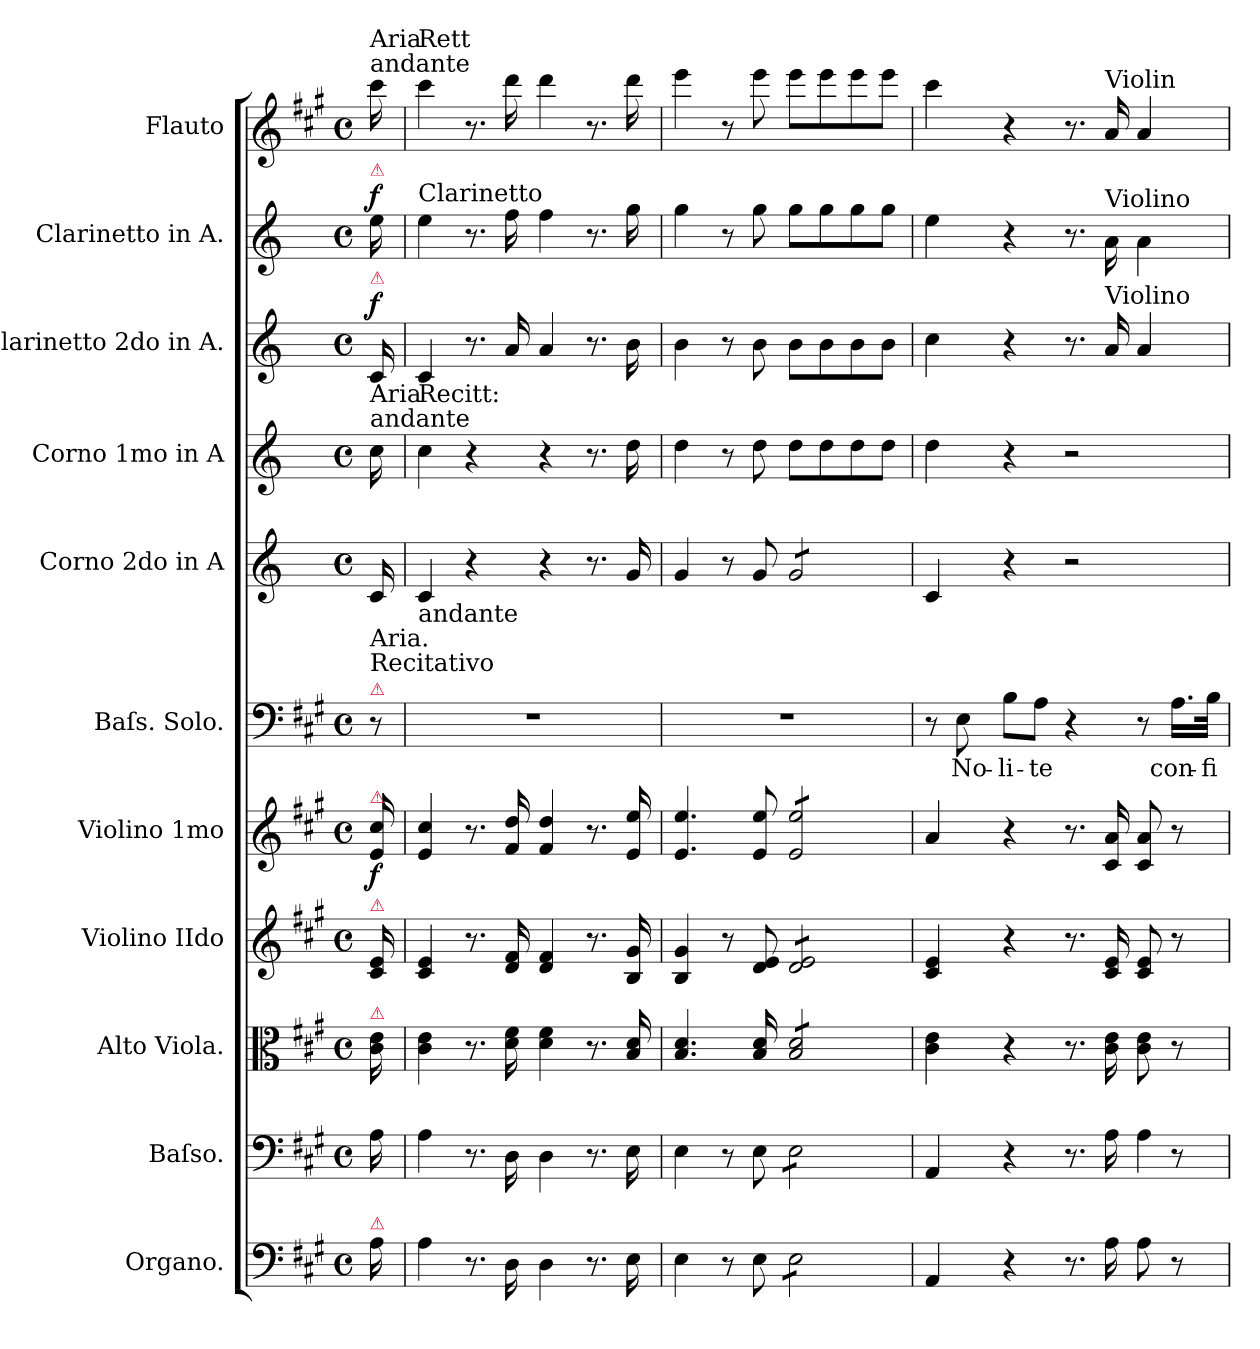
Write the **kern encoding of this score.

**kern	**kern	**kern	**dynam	**kern	**kern	**dynam	**kern	**text	**kern	**kern	**kern	**dynam	**kern	**dynam	**kern
*part11	*part10	*part9	*part9	*part8	*part7	*part7	*part6	*part6	*part5	*part4	*part3	*part3	*part2	*part2	*part1
*staff11	*staff10	*staff9	*staff9	*staff8	*staff7	*staff7	*staff6	*staff6	*staff5	*staff4	*staff3	*staff3	*staff2	*staff2	*staff1
*I"Organo.	*I"Baſso.	*I"Alto Viola.	*	*I"Violino IIdo	*I"Violino 1mo	*	*I"Baſs. Solo.	*	*I"Corno 2do in A	*I"Corno 1mo in A	*I"Clarinetto 2do in A.	*	*I"Clarinetto in A.	*	*I"Flauto
*I'org	*I'b	*I'a-vla	*	*I'Vn II	*	*	*I'B	*	*I'cor 2	*I'cor 1	*I'cl 2	*	*I'cl 1	*	*I'fl
*clefF4	*clefF4	*clefC3	*	*clefG2	*clefG2	*	*clefF4	*	*clefG2	*clefG2	*clefG2	*	*clefG2	*	*clefG2
*	*	*	*	*	*	*	*	*	*ITrd2c3	*ITrd2c3	*ITrd2c3	*	*ITrd2c3	*	*
*k[f#c#g#]	*k[f#c#g#]	*k[f#c#g#]	*	*k[f#c#g#]	*k[f#c#g#]	*	*k[f#c#g#]	*	*k[f#c#g#]	*k[f#c#g#]	*k[f#c#g#]	*	*k[f#c#g#]	*	*k[f#c#g#]
*M4/4	*M4/4	*M4/4	*	*M4/4	*M4/4	*	*M4/4	*	*M4/4	*M4/4	*M4/4	*	*M4/4	*	*M4/4
*met(c)	*met(c)	*met(c)	*	*met(c)	*met(c)	*	*met(c)	*	*met(c)	*met(c)	*met(c)	*	*met(c)	*	*met(c)
=	=	=	=	=	=	=	=	=	=	=	=	=	=	=	=
!	!	!	!	!	!	!	!	!	!	!	!	!	!	!	!LO:TX:a:t=andante
!	!	!	!	!	!	!	!	!	!	!	!	!	!	!	!LO:TX:a:t=Aria
!	!	!	!	!	!	!	!	!	!	!	!	!	!LO:TX:a:color=crimson:t=⚠	!	!
!	!	!	!	!	!	!	!	!	!	!	!LO:TX:a:color=crimson:t=⚠	!	!	!	!
!	!	!	!	!	!	!	!	!	!	!LO:TX:a:t=andante	!	!	!	!	!
!	!	!	!	!	!	!	!	!	!	!LO:TX:a:t=Aria	!	!	!	!	!
!	!	!	!	!	!	!	!LO:TX:a:color=crimson:t=⚠	!	!	!	!	!	!	!	!
!	!	!	!	!	!	!	!LO:TX:a:t=Recitativo	!	!	!	!	!	!	!	!
!	!	!	!	!	!	!	!LO:TX:a:t=Aria.	!	!	!	!	!	!	!	!
!	!	!	!	!	!LO:TX:a:color=crimson:t=⚠	!	!	!	!	!	!	!	!	!	!
!	!	!	!	!LO:TX:a:color=crimson:t=⚠	!	!	!	!	!	!	!	!	!	!	!
!	!	!LO:TX:a:color=crimson:t=⚠	!	!	!	!	!	!	!	!	!	!	!	!	!
!LO:TX:a:color=crimson:t=⚠	!	!	!	!	!	!	!	!	!	!	!	!	!	!	!
!	!	!	!LO:DY:b	!	!	!LO:DY:b	!LO:N:vis=8	!	!	!	!	!LO:DY:a	!	!LO:DY:a	!
16A\	16A\	16c#\ 16e\	fo	16c#/ 16e/	16e/ 16cc#/	f	16r	.	16A/	16a\	16A/	f	16cc#\	f	16ccc#\
=1	=1	=1	=1	=1	=1	=1	=1	=1	=1	=1	=1	=1	=1	=1	=1
!	!	!	!	!	!	!	!	!	!	!	!	!	!	!	!LO:TX:a:t=Rett
!	!	!	!	!	!	!	!	!	!	!	!	!	!LO:TX:a:t=Clarinetto	!	!
!	!	!	!	!	!	!	!	!	!	!LO:TX:a:t=Recitt&colon;	!	!	!	!	!
!	!	!	!	!	!	!	!LO:TX:a:t=andante	!	!	!	!	!	!	!	!
4A\	4A\	4c#\ 4e\	.	4c#/ 4e/	4e/ 4cc#/	.	1r	.	4A/	4a\	4A/	.	4cc#\	.	4ccc#\
8.r	8.r	8.r	.	8.r	8.r	.	.	.	4r	4r	8.r	.	8.r	.	8.r
16D\	16D\	16d\ 16f#\	.	16d/ 16f#/	16f#/ 16dd/	.	.	.	.	.	16f#/	.	16dd\	.	16ddd\
4D\	4D\	4d\ 4f#\	.	4d/ 4f#/	4f#/ 4dd/	.	.	.	4r	4r	4f#/	.	4dd\	.	4ddd\
8.r	8.r	8.r	.	8.r	8.r	.	.	.	8.r	8.r	8.r	.	8.r	.	8.r
16E\	16E\	16B/ 16d/	.	16B/ 16g#/	16e/ 16ee/	.	.	.	16e/	16b\	16g#\	.	16ee\	.	16ddd\
=2	=2	=2	=2	=2	=2	=2	=2	=2	=2	=2	=2	=2	=2	=2	=2
4E\	4E\	4.B/ 4.d/	.	4B/ 4g#/	4.e/ 4.ee/	.	1r	.	4e/	4b\	4g#\	.	4ee\	.	4eee\
8r	8r	.	.	8r	.	.	.	.	8r	8r	8r	.	8r	.	8r
!	!	!LO:N:vis=16	!	!	!	!	!	!	!	!	!	!	!	!	!
8E\	8E\	8B/ 8d/	.	8d/ 8e/	8e/ 8ee/	.	.	.	8e/	8b\	8g#\	.	8ee\	.	8eee\
*tremolo	*	*	*	*	*	*	*	*	*	*	*	*	*	*	*
*	*tremolo	*	*	*	*	*	*	*	*	*	*	*	*	*	*
*	*	*tremolo	*	*	*	*	*	*	*	*	*	*	*	*	*
*	*	*	*	*tremolo	*	*	*	*	*	*	*	*	*	*	*
*	*	*	*	*	*tremolo	*	*	*	*	*	*	*	*	*	*
*	*	*	*	*	*	*	*	*	*tremolo	*	*	*	*	*	*
8E\L	8E\L	8B/ 8d/L	.	8d/ 8e/L	8e/ 8ee/L	.	.	.	8e/L	8b\L	8g#\L	.	8ee\L	.	8eee\L
8E\	8E\	8B/ 8d/	.	8d/ 8e/	8e/ 8ee/	.	.	.	8e/	8b\	8g#\	.	8ee\	.	8eee\
8E\	8E\	8B/ 8d/	.	8d/ 8e/	8e/ 8ee/	.	.	.	8e/	8b\	8g#\	.	8ee\	.	8eee\
8E\J	8E\J	8B/ 8d/J	.	8d/ 8e/J	8e/ 8ee/J	.	.	.	8e/J	8b\J	8g#\J	.	8ee\J	.	8eee\J
*	*	*	*	*	*	*	*	*	*Xtremolo	*	*	*	*	*	*
*	*	*	*	*	*Xtremolo	*	*	*	*	*	*	*	*	*	*
*	*	*	*	*Xtremolo	*	*	*	*	*	*	*	*	*	*	*
*	*	*Xtremolo	*	*	*	*	*	*	*	*	*	*	*	*	*
*	*Xtremolo	*	*	*	*	*	*	*	*	*	*	*	*	*	*
*Xtremolo	*	*	*	*	*	*	*	*	*	*	*	*	*	*	*
=3	=3	=3	=3	=3	=3	=3	=3	=3	=3	=3	=3	=3	=3	=3	=3
4AA/	4AA/	4c#\ 4e\	.	4c#/ 4e/	4a/	.	8r	.	4A/	4b\	4a\	.	4cc#\	.	4ccc#\
.	.	.	.	.	.	.	8E\	No-	.	.	.	.	.	.	.
4r	4r	4r	.	4r	4r	.	8B\L	-li-	4r	4r	4r	.	4r	.	4r
.	.	.	.	.	.	.	8A\J	-te	.	.	.	.	.	.	.
8.r	8.r	8.r	.	8.r	8.r	.	4r	.	2r	2r	8.r	.	8.r	.	8.r
!	!	!	!	!	!	!	!	!	!	!	!	!	!	!	!LO:TX:a:t=Violin
!	!	!	!	!	!	!	!	!	!	!	!	!	!LO:TX:a:t=Violino	!	!
!	!	!	!	!	!	!	!	!	!	!	!LO:TX:a:t=Violino	!	!	!	!
16A\	16A\	16c#\ 16e\	.	16c#/ 16e/	16c#/ 16a/	.	.	.	.	.	16f#/	.	16f#\	.	16a/
!	!LO:N:vis=4	!	!	!	!	!	!	!	!	!	!	!	!	!	!
8A\	8A\	8c#\ 8e\	.	8c#/ 8e/	8c#/ 8a/	.	8r	.	.	.	4f#/	.	4f#\	.	4a/
8r	8r	8r	.	8r	8r	.	16.A\LL	con-	.	.	.	.	.	.	.
.	.	.	.	.	.	.	32B\JJk	-fi-	.	.	.	.	.	.	.
=	=	=	=	=	=	=	=	=	=	=	=	=	=	=	=
*-	*-	*-	*-	*-	*-	*-	*-	*-	*-	*-	*-	*-	*-	*-	*-
